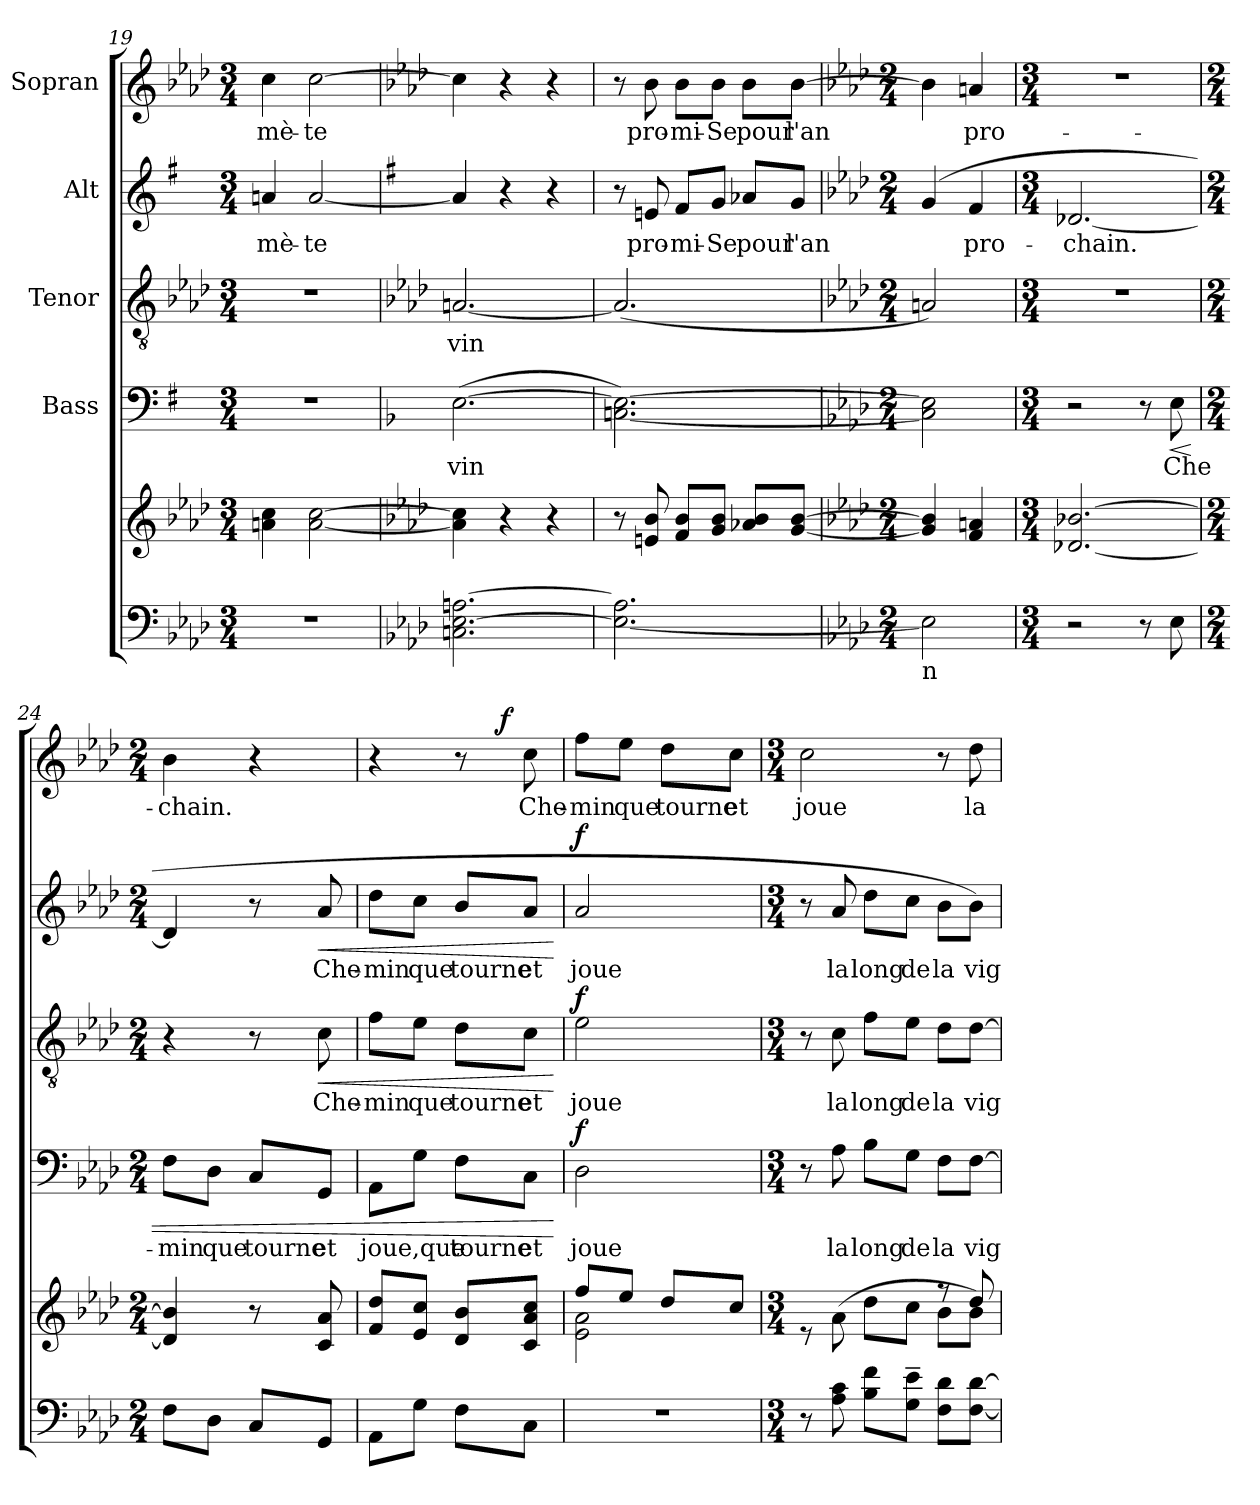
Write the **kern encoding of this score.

**kern	**kern	**kern	**text	**dynam	**kern	**text	**dynam	**kern	**text	**dynam	**kern	**text	**dynam
*part5	*part5	*part4	*part4	*part4	*part3	*part3	*part3	*part2	*part2	*part2	*part1	*part1	*part1
*staff6	*staff5	*staff4	*staff4	*staff4	*staff3	*staff3	*staff3	*staff2	*staff2	*staff2	*staff1	*staff1	*staff1
*	*	*I"Bass	*	*	*I"Tenor	*	*	*I"Alt	*	*	*I"Sopran	*	*
*clefF4	*clefG2	*clefF4	*	*	*clefGv2	*	*	*clefG2	*	*	*clefG2	*	*
*k[b-e-a-d-]	*k[b-e-a-d-]	*k[f#]	*	*	*k[b-e-a-d-]	*	*	*k[f#]	*	*	*k[b-e-a-d-]	*	*
*A-:	*A-:	*G:	*	*	*A-:	*	*	*G:	*	*	*A-:	*	*
*M3/4	*M3/4	*M3/4	*	*	*M3/4	*	*	*M3/4	*	*	*M3/4	*	*
=19	=19	=19	=19	=19	=19	=19	=19	=19	=19	=19	=19	=19	=19
!LO:N:vis=1	!	!LO:N:vis=1	!	!	!LO:N:vis=1	!	!	!	!LO:LY:b	!	!	!LO:LY:b	!
2.r	4an\ 4cc\	2.r	.	.	2.r	.	.	4an/	-mè-	.	4cc\	-mè-	.
!	!	!	!	!	!	!	!	!	!LO:LY:b	!	!	!LO:LY:b	!
.	[<2a\ [>2cc\	.	.	.	.	.	.	[<2a/	-te	.	[>2cc\	-te	.
=20	=20	=20	=20	=20	=20	=20	=20	=20	=20	=20	=20	=20	=20
*	*	*k[b-]	*	*	*	*	*	*	*	*	*	*	*
*	*	*F:	*	*	*	*	*	*	*	*	*	*	*
!	!	!	!LO:LY:b	!	!	!LO:LY:b	!	!	!	!	!	!	!
2.Cn\ [>2.E-\ [>2.An\	4a\] 4cc\]	(<[>2.E\	vin	.	[<2.An/	vin	.	4a/]	.	.	4cc\]	.	.
.	4r	.	.	.	.	.	.	4r	.	.	4r	.	.
.	4r	.	.	.	.	.	.	4r	.	.	4r	.	.
=21	=21	=21	=21	=21	=21	=21	=21	=21	=21	=21	=21	=21	=21
!LO:N:n=2:head=open	!	!	!	!	!	!	!	!	!	!	!	!	!
2.E-\_ 2.A\]	8r	[>2.Cn\ 2.E\_)	.	.	(<2.A/]	.	.	8r	.	.	8r	.	.
!	!	!	!	!	!	!	!	!	!LO:LY:b	!	!	!LO:LY:b	!
.	8en/ 8b-/	.	.	.	.	.	.	8en/	pro-	.	8b-\	pro-	.
!	!	!	!	!	!	!	!	!	!LO:LY:b	!	!	!LO:LY:b	!
.	8f/ 8b-/L	.	.	.	.	.	.	8f#/L	-mi-	.	8b-\L	-mi-	.
!	!	!	!	!	!	!	!	!	!LO:LY:b	!	!	!LO:LY:b	!
.	8g/ 8b-/J	.	.	.	.	.	.	8g/J	-Se	.	8b-\J	-Se	.
!	!	!	!	!	!	!	!	!	!LO:LY:b	!	!	!LO:LY:b	!
.	8a-X/ 8b-/L	.	.	.	.	.	.	8a-X/L	pour	.	8b-\L	pour	.
!	!	!	!	!	!	!	!	!	!LO:LY:b	!	!	!LO:LY:b	!
.	[>8g/ [>8b-/J	.	.	.	.	.	.	8g/J	l'an	.	[>8b-\J	l'an	.
!!LO:PB:g=z
=22	=22	=22	=22	=22	=22	=22	=22	=22	=22	=22	=22	=22	=22
*	*	*k[b-e-a-d-]	*	*	*	*	*	*k[b-e-a-d-]	*	*	*	*	*
*	*	*A-:	*	*	*	*	*	*A-:	*	*	*	*	*
*M2/4	*M2/4	*M2/4	*	*	*M2/4	*	*	*M2/4	*	*	*M2/4	*	*
!LO:TX:b:t=n	!	!	!	!	!	!	!	!	!	!	!	!	!
!LO:N:head=open	!	!	!	!	!	!	!	!	!	!	!	!	!
2E-\]	4g/] 4b-/]	2C\] 2E\]	.	.	2Ani/)	.	.	(<4g/	.	.	4b-\]	.	.
!	!	!	!	!	!	!	!	!	!LO:LY:b	!	!	!LO:LY:b	!
.	4f/ 4an/	.	.	.	.	.	.	4f/	pro-	.	4an/	pro-	.
=23	=23	=23	=23	=23	=23	=23	=23	=23	=23	=23	=23	=23	=23
*M3/4	*M3/4	*M3/4	*	*	*M3/4	*	*	*M3/4	*	*	*M3/4	*	*
!	!	!	!	!	!LO:N:vis=1	!	!	!	!LO:LY:b	!	!	!	!
2r	[<2.d-X/ [>2.b-X/	2r	.	.	2.r	.	.	[<2.d-X/	-chain.	.	2.r	.	.
8r	.	8r	.	.	.	.	.	.	.	.	.	.	.
!	!	!	!LO:LY:b	!LO:HP:b	!	!	!	!	!	!	!	!	!
8E-\	.	8E-\	Che-	<	.	.	.	.	.	.	.	.	.
=24	=24	=24	=24	=24	=24	=24	=24	=24	=24	=24	=24	=24	=24
*M2/4	*M2/4	*M2/4	*	*	*M2/4	*	*	*M2/4	*	*	*M2/4	*	*
!	!	!	!LO:LY:b	!	!	!	!	!	!	!	!	!LO:LY:b:rj	!
8F\L	4d-/] 4b-/]	8F\L	-min	.	4r	.	.	4d-/]	.	.	4b-\	-chain.	.
!	!	!	!LO:LY:b	!	!	!	!	!	!	!	!	!	!
8D-\J	.	8D-\J	que	.	.	.	.	.	.	.	.	.	.
!	!	!	!LO:LY:b	!	!	!	!	!	!	!	!	!	!
8C/L	8r	8C/L	tourne	.	8r	.	.	8r	.	.	4r	.	.
!	!	!	!LO:LY:b	!	!	!LO:LY:b	!LO:HP:b	!	!LO:LY:b	!LO:HP:b	!	!	!
8GG/J	8c/ 8a-/	8GG/J	et	.	8c\	Che-	<	8a-/	Che-	<	.	.	.
=25	=25	=25	=25	=25	=25	=25	=25	=25	=25	=25	=25	=25	=25
!	!	!	!LO:LY:b	!	!	!LO:LY:b	!	!	!LO:LY:b	!	!	!	!
*	*	*	*	*	*	*	*	*	*	*	*^	*	*
8AA-\L	8f/ 8dd-/L	8AA-\L	joue,que	.	8f\L	-min	.	8dd-\L	-min	.	4r	4ryy	.	.
!	!	!	!	!	!	!LO:LY:b	!	!	!LO:LY:b	!	!	!	!	!
8G\J	8e-/ 8cc/J	8G\J	.	.	8e-\J	que	.	8cc\J	que	.	.	.	.	.
!	!	!	!LO:LY:b	!	!	!LO:LY:b	!	!	!LO:LY:b	!	!	!	!	!
8F\L	8d-/ 8b-/L	8F\L	tourne	.	8d-\L	tourne	.	8b-/L	tourne	.	8r	16.ryy	.	.
!	!	!	!	!	!	!	!	!	!	!	!	!	!	!LO:DY:a
.	.	.	.	.	.	.	.	.	.	.	.	8ryy	.	f
!	!	!	!LO:LY:b	!	!	!LO:LY:b	!	!	!LO:LY:b	!	!	!	!LO:LY:b	!
8C\J	8c/ 8a-/ 8cc/J	8C\J	et	.	8c\J	et	.	8a-/J	et	.	8cc\	.	Che-	.
.	.	.	.	.	.	.	.	.	.	.	.	32ryy	.	.
.	.	.	.	[	.	.	[	.	.	[	.	.	.	.
=26	=26	=26	=26	=26	=26	=26	=26	=26	=26	=26	=26	=26	=26	=26
*	*^	*	*	*	*	*	*	*	*	*	*	*	*	*
!	!	!LO:N:n=2:head=open	!	!LO:LY:b	!LO:DY:a	!	!LO:LY:b	!LO:DY:a	!	!LO:LY:b	!LO:DY:a	!	!	!LO:LY:b	!
*	*	*	*	*	*	*	*	*	*	*	*	*v	*v	*	*
2r	8ff/L	2e-\ 2a-\	2D-\	joue	f	2e-\	joue	f	2a-/	joue	f	8ff\L	-min	.
!	!	!	!	!	!	!	!	!	!	!	!	!	!LO:LY:b	!
.	8ee-/J	.	.	.	.	.	.	.	.	.	.	8ee-\J	que	.
!	!	!	!	!	!	!	!	!	!	!	!	!	!LO:LY:b	!
.	8dd-/L	.	.	.	.	.	.	.	.	.	.	8dd-\L	tourne	.
!	!	!	!	!	!	!	!	!	!	!	!	!	!LO:LY:b	!
.	8cc/J	.	.	.	.	.	.	.	.	.	.	8cc\J	et	.
=27	=27	=27	=27	=27	=27	=27	=27	=27	=27	=27	=27	=27	=27	=27
*M3/4	*M3/4	*	*M3/4	*	*	*M3/4	*	*	*M3/4	*	*	*M3/4	*	*
!	!	!	!	!	!	!	!	!	!	!	!	!	!LO:LY:b	!
8r	2ryy	8re	8r	.	.	8r	.	.	8r	.	.	2cc\	joue	.
!	!	!	!	!LO:LY:b	!	!	!LO:LY:b	!	!	!LO:LY:b	!	!	!	!
8A-\ 8c\	.	(<8a-\	8A-\	la	.	8c\	la	.	8a-/	la	.	.	.	.
!	!	!	!	!LO:LY:b	!	!	!LO:LY:b	!	!	!LO:LY:b	!	!	!	!
8B-\ 8f\L	.	8dd-\L	8B-\L	long	.	8f\L	long	.	8dd-\L	long	.	.	.	.
!	!	!	!	!LO:LY:b	!	!	!LO:LY:b	!	!	!LO:LY:b	!	!	!	!
8G\~> 8e-\~>J	.	8cc\J	8G\J	de	.	8e-\J	de	.	8cc\J	de	.	.	.	.
!	!	!	!	!LO:LY:b	!	!	!LO:LY:b	!	!	!LO:LY:b	!	!	!	!
8F\ 8d-\L	8rff	8b-\L	8F\L	la	.	8d-\L	la	.	8b-\L	la	.	8r	.	.
!	!	!	!	!LO:LY:b	!	!	!LO:LY:b	!	!	!LO:LY:b	!	!	!LO:LY:b	!
[<8F\ [<8d-\J	8dd-/	8b-\J)	[<8F\J	vig	.	[<8d-\J	vig	.	8b-\J)	vig	.	8dd-\	la	.
*	*v	*v	*	*	*	*	*	*	*	*	*	*	*	*
=	=	=	=	=	=	=	=	=	=	=	=	=	=
*-	*-	*-	*-	*-	*-	*-	*-	*-	*-	*-	*-	*-	*-
